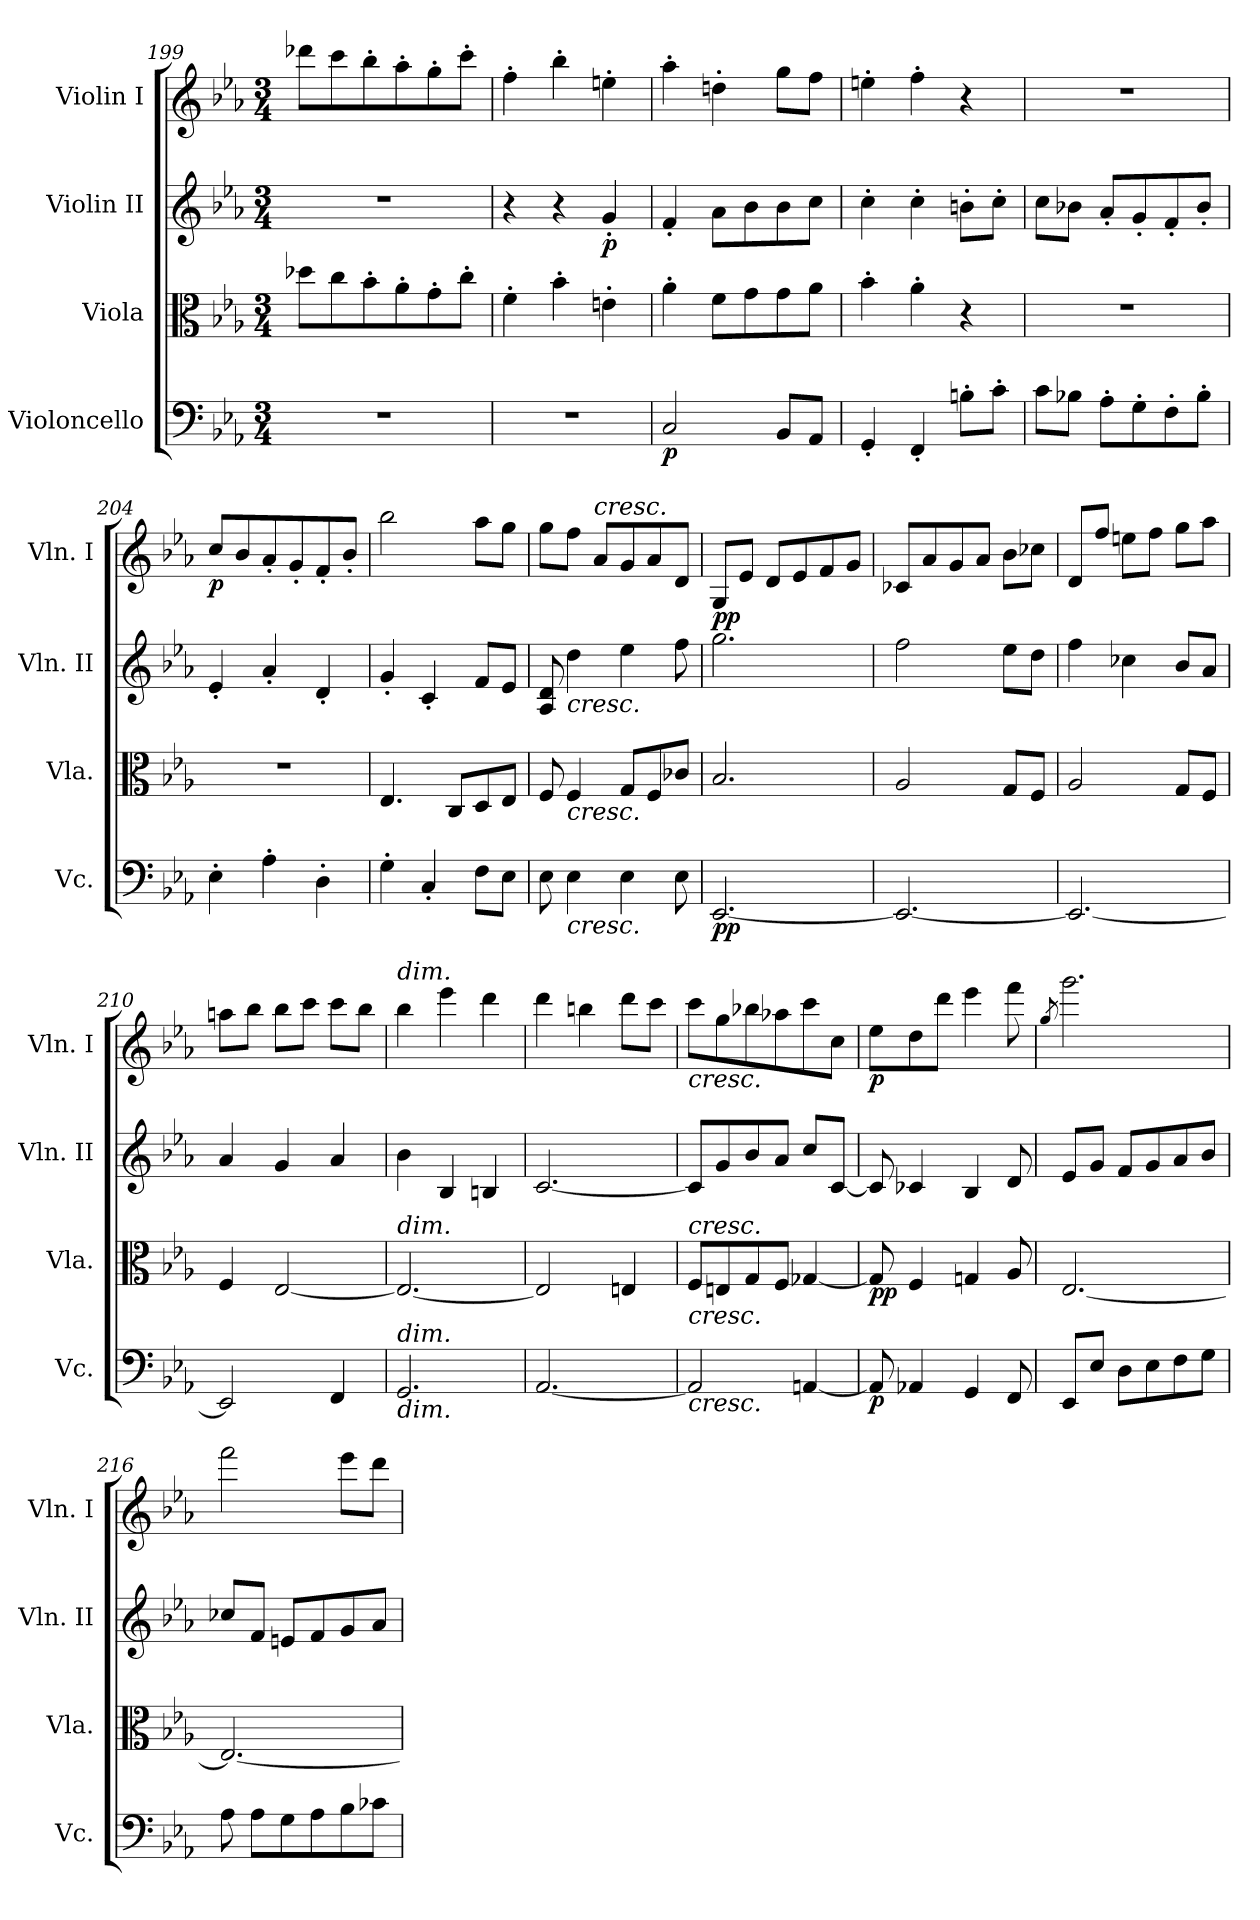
**kern	**dynam	**kern	**dynam	**kern	**dynam	**kern	**dynam
*part4	*part4	*part3	*part3	*part2	*part2	*part1	*part1
*staff4	*staff4	*staff3	*staff3	*staff2	*staff2	*staff1	*staff1
*I"Violoncello	*	*I"Viola	*	*I"Violin II	*	*I"Violin I	*
*I'Vc.	*	*I'Vla.	*	*I'Vln. II	*	*I'Vln. I	*
*clefF4	*	*clefC3	*	*clefG2	*	*clefG2	*
*k[b-e-a-]	*	*k[b-e-a-]	*	*k[b-e-a-]	*	*k[b-e-a-]	*
*E-:	*	*E-:	*	*E-:	*	*E-:	*
*M3/4	*	*M3/4	*	*M3/4	*	*M3/4	*
=199	=199	=199	=199	=199	=199	=199	=199
2.r	.	8dd-X\L	.	2.r	.	8ddd-X\L	.
.	.	8cc\	.	.	.	8ccc\	.
.	.	8b-'\	.	.	.	8bb-'\	.
.	.	8a-'\	.	.	.	8aa-'\	.
.	.	8g'\	.	.	.	8gg'\	.
.	.	8cc'\J	.	.	.	8ccc'\J	.
=200	=200	=200	=200	=200	=200	=200	=200
2.r	.	4f'\	.	4r	.	4ff'\	.
.	.	4b-'\	.	4r	.	4bb-'\	.
!	!	!	!	!	!LO:DY:b	!	!
.	.	4en'\	.	4g'/	p	4een'\	.
=201	=201	=201	=201	=201	=201	=201	=201
!	!LO:DY:b	!	!	!	!	!	!
2C/	p	4a-'\	.	4f'/	.	4aa-'\	.
.	.	8f\L	.	8a-\L	.	4ddn'\	.
.	.	8g\	.	8b-\	.	.	.
8BB-/L	.	8g\	.	8b-\	.	8gg\L	.
8AA-/J	.	8a-\J	.	8cc\J	.	8ff\J	.
=202	=202	=202	=202	=202	=202	=202	=202
4GG'/	.	4b-'\	.	4cc'\	.	4een'\	.
4FF'/	.	4a-'\	.	4cc'\	.	4ff'\	.
8Bn'\L	.	4r	.	8bn'\L	.	4r	.
8c'\J	.	.	.	8cc'\J	.	.	.
=203	=203	=203	=203	=203	=203	=203	=203
8c\L	.	2.r	.	8cc\L	.	2.r	.
8B-X\J	.	.	.	8b-X\J	.	.	.
8A-'\L	.	.	.	8a-'/L	.	.	.
8G'\	.	.	.	8g'/	.	.	.
8F'\	.	.	.	8f'/	.	.	.
8B-'\J	.	.	.	8b-'/J	.	.	.
=204	=204	=204	=204	=204	=204	=204	=204
!	!	!	!	!	!	!	!LO:DY:b
4E-'\	.	2.r	.	4e-'/	.	8cc/L	p
.	.	.	.	.	.	8b-/	.
4A-'\	.	.	.	4a-'/	.	8a-'/	.
.	.	.	.	.	.	8g'/	.
4D'\	.	.	.	4d'/	.	8f'/	.
.	.	.	.	.	.	8b-'/J	.
=205	=205	=205	=205	=205	=205	=205	=205
4G'\	.	4.E-/	.	4g'/	.	2bb-\	.
4C'/	.	.	.	4c'/	.	.	.
.	.	8C/L	.	.	.	.	.
8F\L	.	8D/	.	8f/L	.	8aa-\L	.
8E-\J	.	8E-/J	.	8e-/J	.	8gg\J	.
=206	=206	=206	=206	=206	=206	=206	=206
8E-\	.	8F/	.	8A-/ 8d/	.	8gg\L	.
!	!	!	!	!LO:TX:b:i:t=cresc.	!	!	!
!	!	!LO:TX:b:i:t=cresc.	!	!	!	!	!
!LO:TX:b:i:t=cresc.	!	!	!	!	!	!	!
4E-\	.	4F/	.	4dd\	.	8ff\J	.
!	!	!	!	!	!	!LO:TX:a:i:t=cresc.	!
.	.	.	.	.	.	8a-/L	.
4E-\	.	8G/L	.	4ee-\	.	8g/	.
.	.	8F/	.	.	.	8a-/	.
8E-\	.	8c-X/J	.	8ff\	.	8d/J	.
=207	=207	=207	=207	=207	=207	=207	=207
!	!LO:DY:b	!	!	!	!	!	!
!	!LO:DY:n=1:b	!	!	!	!LO:DY:b	!	!
!	!	!	!	!	!LO:DY:n=1:a	!	!
[2.EE-/	p p	2.B-/	.	2.gg\	p p	8G/L	.
.	.	.	.	.	.	8e-/J	.
.	.	.	.	.	.	8d/L	.
.	.	.	.	.	.	8e-/	.
.	.	.	.	.	.	8f/	.
.	.	.	.	.	.	8g/J	.
=208	=208	=208	=208	=208	=208	=208	=208
2.EE-/_	.	2A-/	.	2ff\	.	8c-X/L	.
.	.	.	.	.	.	8a-/	.
.	.	.	.	.	.	8g/	.
.	.	.	.	.	.	8a-/J	.
.	.	8G/L	.	8ee-\L	.	8b-\L	.
.	.	8F/J	.	8dd\J	.	8cc-X\J	.
=209	=209	=209	=209	=209	=209	=209	=209
2.EE-/_	.	2A-/	.	4ff\	.	8d/L	.
.	.	.	.	.	.	8ff/J	.
.	.	.	.	4cc-X\	.	8een\L	.
.	.	.	.	.	.	8ff\J	.
.	.	8G/L	.	8b-/L	.	8gg\L	.
.	.	8F/J	.	8a-/J	.	8aa-\J	.
=210	=210	=210	=210	=210	=210	=210	=210
2EE-/]	.	4F/	.	4a-/	.	8aan\L	.
.	.	.	.	.	.	8bb-\J	.
.	.	[2E-/	.	4g/	.	8bb-\L	.
.	.	.	.	.	.	8ccc\J	.
4FF/	.	.	.	4a-/	.	8ccc\L	.
.	.	.	.	.	.	8bb-\J	.
=211	=211	=211	=211	=211	=211	=211	=211
!	!	!	!	!	!	!LO:TX:a:i:t=dim.	!
!	!	!LO:TX:a:i:t=dim.	!	!	!	!	!
!LO:TX:a:i:t=dim.	!	!	!	!	!	!	!
!LO:TX:b:i:t=dim.	!	!	!	!	!	!	!
2.GG/	.	2.E-/_	.	4b-\	.	4bb-\	.
.	.	.	.	4B-/	.	4eee-\	.
.	.	.	.	4Bn/	.	4ddd\	.
=212	=212	=212	=212	=212	=212	=212	=212
[2.AA-/	.	2E-/]	.	[2.c/	.	4ddd\	.
.	.	.	.	.	.	4bbn\	.
.	.	4En/	.	.	.	8ddd\L	.
.	.	.	.	.	.	8ccc\J	.
=213	=213	=213	=213	=213	=213	=213	=213
!	!	!	!	!	!	!LO:TX:b:i:t=cresc.	!
!	!	!LO:TX:b:i:t=cresc.	!	!	!	!	!
!	!	!LO:TX:a:i:t=cresc.	!	!	!	!	!
!LO:TX:b:i:t=cresc.	!	!	!	!	!	!	!
2AA-/]	.	8F/L	.	8c/L]	.	8ccc\L	.
.	.	8En/	.	8g/	.	8gg\	.
.	.	8G/	.	8b-/	.	8bb-X\	.
.	.	8F/J	.	8a-/J	.	8aa-X\	.
[4AAn/	.	[4G-X/	.	8cc/L	.	8ccc\	.
.	.	.	.	[8c/J	.	8cc\J	.
=214	=214	=214	=214	=214	=214	=214	=214
!	!LO:DY:b	!	!LO:DY:b	!	!	!	!
!	!	!	!LO:DY:n=1:b	!	!	!	!LO:DY:b
8AA/]	p	8G-/]	p p	8c/]	.	8ee-\L	p
4AA-X/	.	4F/	.	4c-X/	.	8dd\	.
.	.	.	.	.	.	8ddd\J	.
4GG/	.	4Gn/	.	4B-/	.	4eee-\	.
8FF/	.	8A-/	.	8d/	.	8fff\	.
=215	=215	=215	=215	=215	=215	=215	=215
.	.	.	.	.	.	8qgg/	.
8EE-/L	.	[2.E-/	.	8e-/L	.	2.ggg\	.
8E-/J	.	.	.	8g/J	.	.	.
8D\L	.	.	.	8f/L	.	.	.
8E-\	.	.	.	8g/	.	.	.
8F\	.	.	.	8a-/	.	.	.
8G\J	.	.	.	8b-/J	.	.	.
=216	=216	=216	=216	=216	=216	=216	=216
8A-\	.	2.E-/_	.	8cc-X/L	.	2fff\	.
8A-\L	.	.	.	8f/J	.	.	.
8G\	.	.	.	8en/L	.	.	.
8A-\	.	.	.	8f/	.	.	.
8B-\	.	.	.	8g/	.	8eee-\L	.
8c-X\J	.	.	.	8a-/J	.	8ddd\J	.
=	=	=	=	=	=	=	=
*-	*-	*-	*-	*-	*-	*-	*-
